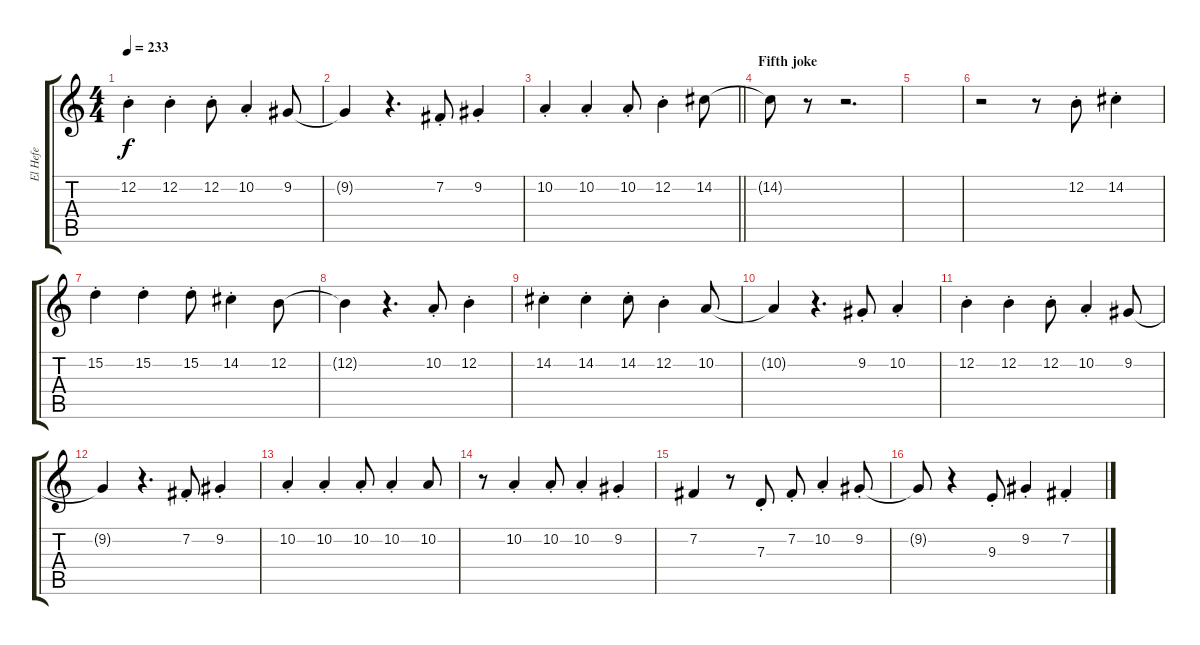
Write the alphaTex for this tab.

\track ("El Hefe" "El Hefe") {instrument trumpet}
\staff {score tabs}
\tuning (E4 B3 G3 D3 A2 E2) {hide}
\ts (4 4)
\tempo 233
\clef g2
\ks c
12.2{st}.4{dy f} 12.2{st}.4 12.2{st}.8 10.2{st}.4 9.2.8 |
9.2{t}.4 r.4{d} 7.2{st}.8 9.2{st}.4 |
\barLineRight lightlight
10.2{st}.4 10.2{st}.4 10.2{st}.8 12.2{st}.4 14.2.8 |
\section ("" "Fifth joke")
14.2{t}.8 r.8 r.2{d} |
|
r.2 r.8 12.2{st}.8 14.2{st}.4 |
15.2{st}.4 15.2{st}.4 15.2{st}.8 14.2{st}.4 12.2.8 |
12.2{t}.4 r.4{d} 10.2{st}.8 12.2{st}.4 |
14.2{st}.4 14.2{st}.4 14.2{st}.8 12.2{st}.4 10.2.8 |
10.2{t}.4 r.4{d} 9.2{st}.8 10.2{st}.4 |
12.2{st}.4 12.2{st}.4 12.2{st}.8 10.2{st}.4 9.2.8 |
9.2{t}.4 r.4{d} 7.2{st}.8 9.2{st}.4 |
10.2{st}.4 10.2{st}.4 10.2{st}.8 10.2{st}.4 10.2.8 |
r.8 10.2{st}.4 10.2{st}.8 10.2{st}.4 9.2{st}.4 |
7.2.4 r.8 7.3{st}.8 7.2{st}.8 10.2{st}.4 9.2{st}.8 |
9.2{t}.8 r.4 9.3{st}.8 9.2{st}.4 7.2{st}.4
